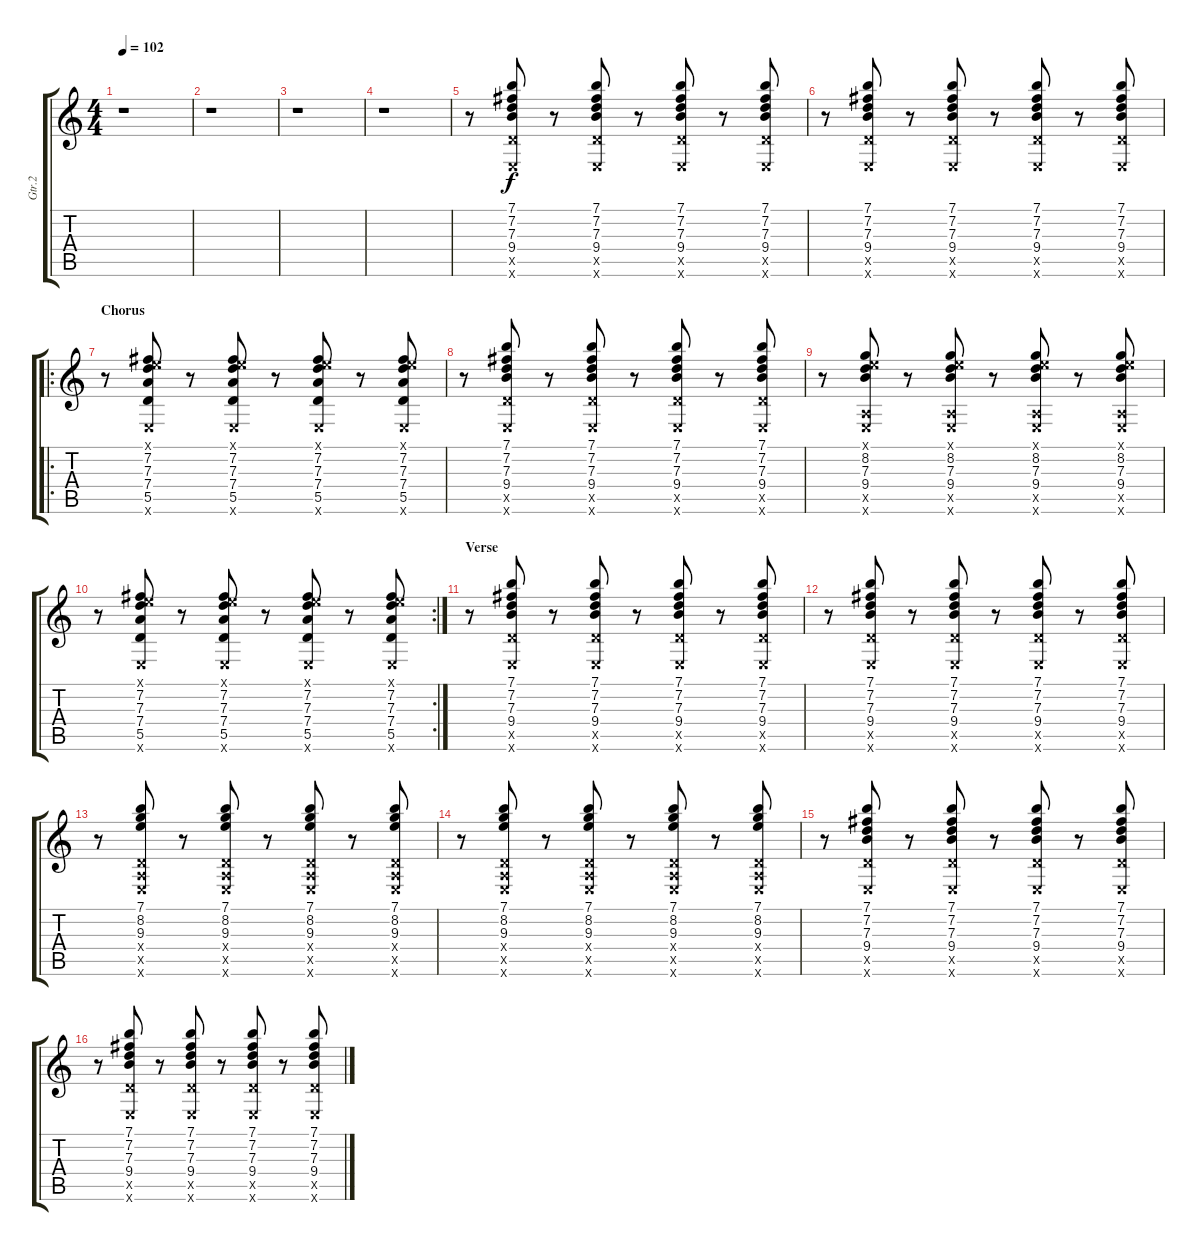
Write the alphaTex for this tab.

\track ("Gtr.2" "Gtr.2") {instrument electricguitarjazz}
\staff {score tabs}
\tuning (E4 B3 G3 D3 A2 E2) {hide}
\ts (4 4)
\tempo 102
\clef g2
\ks c
r.1{dy f instrument electricguitarjazz} |
r.1 |
r.1 |
r.1 |
r.8 (7.1 7.2 7.3 9.4 5.5{x} 0.6{x}).8 r.8 (7.1 7.2 7.3 9.4 5.5{x} 0.6{x}).8 r.8 (7.1 7.2 7.3 9.4 5.5{x} 0.6{x}).8 r.8 (7.1 7.2 7.3 9.4 5.5{x} 0.6{x}).8 |
r.8 (7.1 7.2 7.3 9.4 5.5{x} 0.6{x}).8 r.8 (7.1 7.2 7.3 9.4 5.5{x} 0.6{x}).8 r.8 (7.1 7.2 7.3 9.4 5.5{x} 0.6{x}).8 r.8 (7.1 7.2 7.3 9.4 5.5{x} 0.6{x}).8 |
\ro
\section ("" "Chorus")
r.8 (0.1{x} 7.2 7.3 7.4 5.5 0.6{x}).8 r.8 (0.1{x} 7.2 7.3 7.4 5.5 0.6{x}).8 r.8 (0.1{x} 7.2 7.3 7.4 5.5 0.6{x}).8 r.8 (0.1{x} 7.2 7.3 7.4 5.5 0.6{x}).8 |
r.8 (7.1 7.2 7.3 9.4 5.5{x} 0.6{x}).8 r.8 (7.1 7.2 7.3 9.4 5.5{x} 0.6{x}).8 r.8 (7.1 7.2 7.3 9.4 5.5{x} 0.6{x}).8 r.8 (7.1 7.2 7.3 9.4 5.5{x} 0.6{x}).8 |
r.8 (0.1{x} 8.2 7.3 9.4 0.5{x} 0.6{x}).8 r.8 (0.1{x} 8.2 7.3 9.4 0.5{x} 0.6{x}).8 r.8 (0.1{x} 8.2 7.3 9.4 0.5{x} 0.6{x}).8 r.8 (0.1{x} 8.2 7.3 9.4 0.5{x} 0.6{x}).8 |
\rc 2
r.8 (0.1{x} 7.2 7.3 7.4 5.5 0.6{x}).8 r.8 (0.1{x} 7.2 7.3 7.4 5.5 0.6{x}).8 r.8 (0.1{x} 7.2 7.3 7.4 5.5 0.6{x}).8 r.8 (0.1{x} 7.2 7.3 7.4 5.5 0.6{x}).8 |
\section ("" "Verse")
r.8 (7.1 7.2 7.3 9.4 5.5{x} 0.6{x}).8 r.8 (7.1 7.2 7.3 9.4 5.5{x} 0.6{x}).8 r.8 (7.1 7.2 7.3 9.4 5.5{x} 0.6{x}).8 r.8 (7.1 7.2 7.3 9.4 5.5{x} 0.6{x}).8 |
r.8 (7.1 7.2 7.3 9.4 5.5{x} 0.6{x}).8 r.8 (7.1 7.2 7.3 9.4 5.5{x} 0.6{x}).8 r.8 (7.1 7.2 7.3 9.4 5.5{x} 0.6{x}).8 r.8 (7.1 7.2 7.3 9.4 5.5{x} 0.6{x}).8 |
r.8 (7.1 8.2 9.3 0.4{x} 0.5{x} 0.6{x}).8 r.8 (7.1 8.2 9.3 0.4{x} 0.5{x} 0.6{x}).8 r.8 (7.1 8.2 9.3 0.4{x} 0.5{x} 0.6{x}).8 r.8 (7.1 8.2 9.3 0.4{x} 0.5{x} 0.6{x}).8 |
r.8 (7.1 8.2 9.3 0.4{x} 0.5{x} 0.6{x}).8 r.8 (7.1 8.2 9.3 0.4{x} 0.5{x} 0.6{x}).8 r.8 (7.1 8.2 9.3 0.4{x} 0.5{x} 0.6{x}).8 r.8 (7.1 8.2 9.3 0.4{x} 0.5{x} 0.6{x}).8 |
r.8 (7.1 7.2 7.3 9.4 5.5{x} 0.6{x}).8 r.8 (7.1 7.2 7.3 9.4 5.5{x} 0.6{x}).8 r.8 (7.1 7.2 7.3 9.4 5.5{x} 0.6{x}).8 r.8 (7.1 7.2 7.3 9.4 5.5{x} 0.6{x}).8 |
r.8 (7.1 7.2 7.3 9.4 5.5{x} 0.6{x}).8 r.8 (7.1 7.2 7.3 9.4 5.5{x} 0.6{x}).8 r.8 (7.1 7.2 7.3 9.4 5.5{x} 0.6{x}).8 r.8 (7.1 7.2 7.3 9.4 5.5{x} 0.6{x}).8
